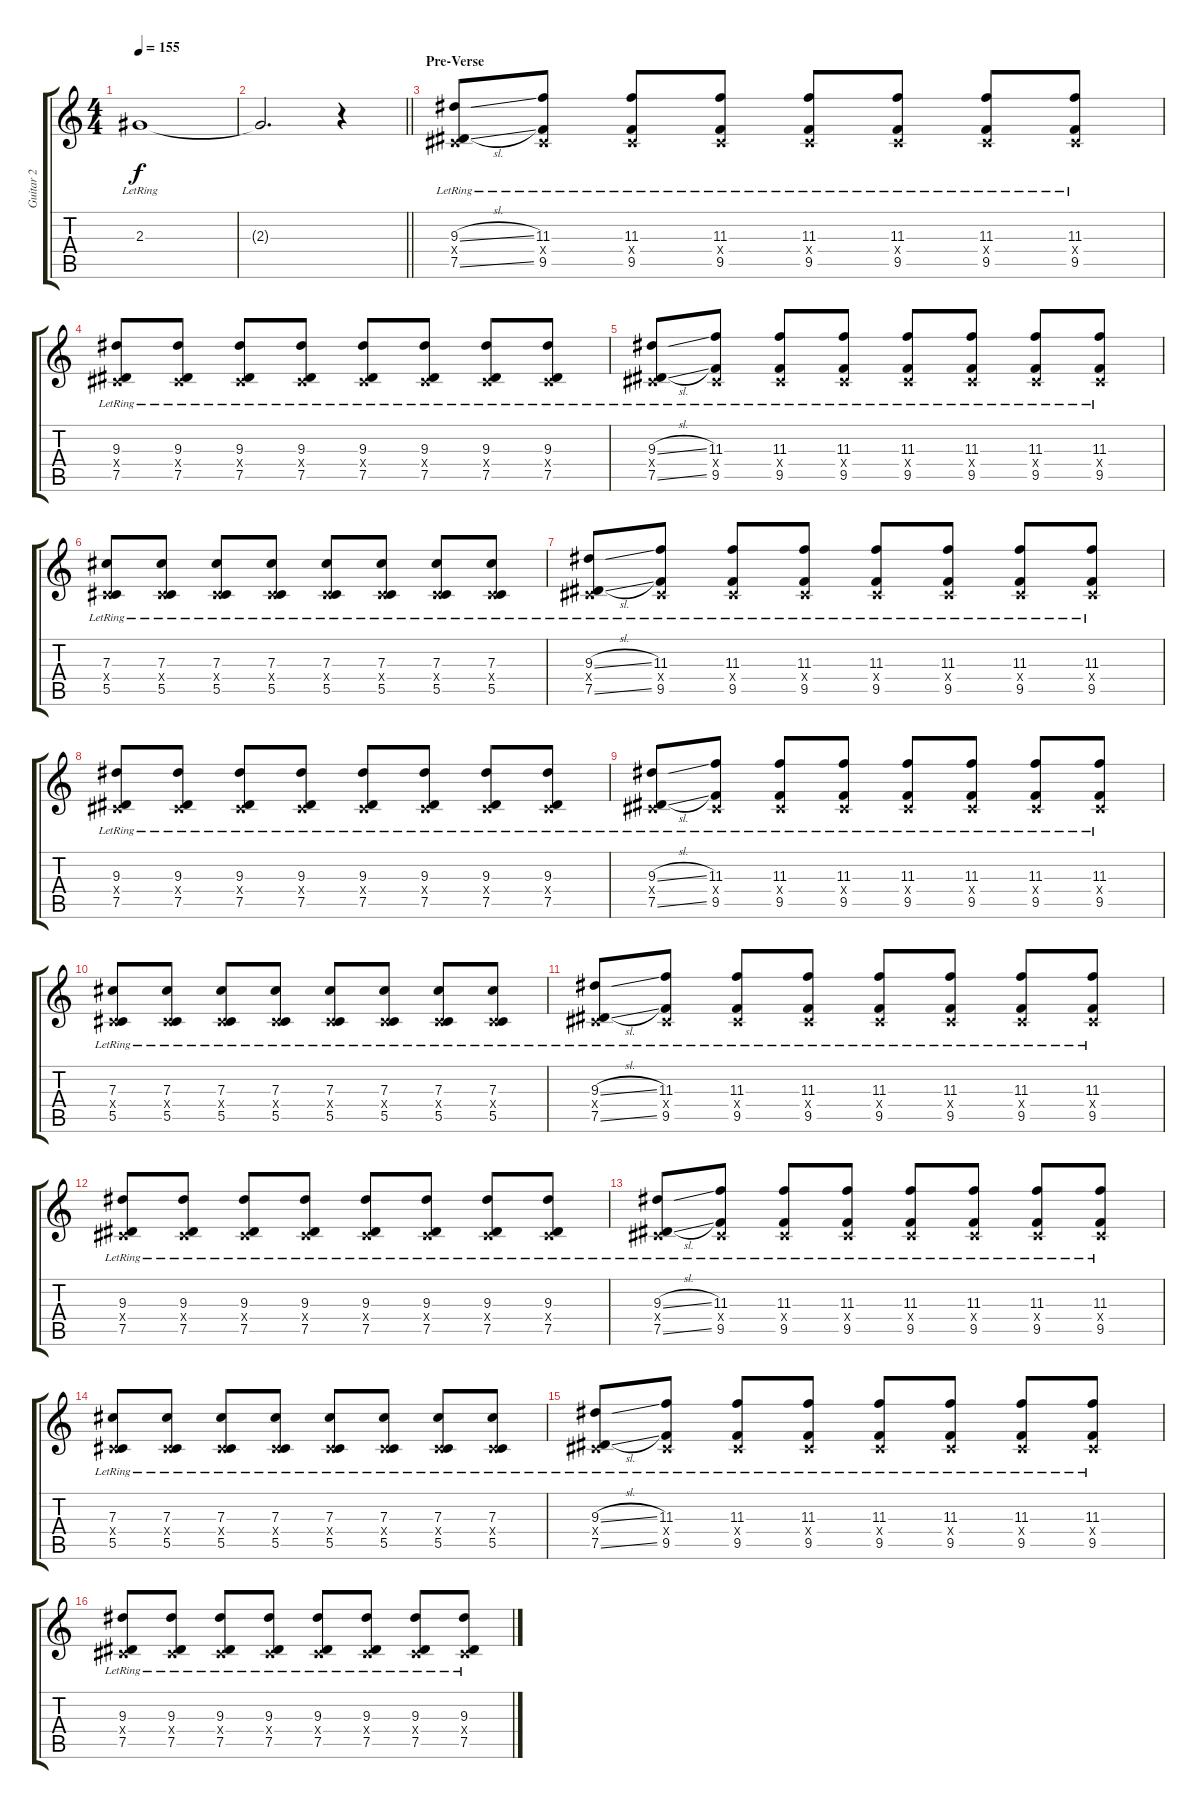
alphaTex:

\track ("Guitar 2" "Guitar 2") {instrument distortionguitar}
\staff {score tabs}
\tuning (Eb4 Bb3 Gb3 Db3 Ab2 Db2) {hide}
\ts (4 4)
\tempo 155
\clef g2
\ks c
2.3{lr}.1{dy f} |
\barLineRight lightlight
2.3{t}.2{d} r.4 |
\section ("" "Pre-Verse")
(9.3{sl lr} 0.4{x} 7.5{sl lr}).8 (11.3{lr} 0.4{x} 9.5{lr}).8 (11.3{lr} 0.4{x} 9.5{lr}).8 (11.3{lr} 0.4{x} 9.5{lr}).8 (11.3{lr} 0.4{x} 9.5{lr}).8 (11.3{lr} 0.4{x} 9.5{lr}).8 (11.3{lr} 0.4{x} 9.5{lr}).8 (11.3{lr} 0.4{x} 9.5{lr}).8 |
(9.3{lr} 0.4{x} 7.5{lr}).8 (9.3{lr} 0.4{x} 7.5{lr}).8 (9.3{lr} 0.4{x} 7.5{lr}).8 (9.3{lr} 0.4{x} 7.5{lr}).8 (9.3{lr} 0.4{x} 7.5{lr}).8 (9.3{lr} 0.4{x} 7.5{lr}).8 (9.3{lr} 0.4{x} 7.5{lr}).8 (9.3{lr} 0.4{x} 7.5{lr}).8 |
(9.3{sl lr} 0.4{x} 7.5{sl lr}).8 (11.3{lr} 0.4{x} 9.5{lr}).8 (11.3{lr} 0.4{x} 9.5{lr}).8 (11.3{lr} 0.4{x} 9.5{lr}).8 (11.3{lr} 0.4{x} 9.5{lr}).8 (11.3{lr} 0.4{x} 9.5{lr}).8 (11.3{lr} 0.4{x} 9.5{lr}).8 (11.3{lr} 0.4{x} 9.5{lr}).8 |
(7.3{lr} 0.4{x} 5.5{lr}).8 (7.3{lr} 0.4{x} 5.5{lr}).8 (7.3{lr} 0.4{x} 5.5{lr}).8 (7.3{lr} 0.4{x} 5.5{lr}).8 (7.3{lr} 0.4{x} 5.5{lr}).8 (7.3{lr} 0.4{x} 5.5{lr}).8 (7.3{lr} 0.4{x} 5.5{lr}).8 (7.3{lr} 0.4{x} 5.5{lr}).8 |
(9.3{sl lr} 0.4{x} 7.5{sl lr}).8 (11.3{lr} 0.4{x} 9.5{lr}).8 (11.3{lr} 0.4{x} 9.5{lr}).8 (11.3{lr} 0.4{x} 9.5{lr}).8 (11.3{lr} 0.4{x} 9.5{lr}).8 (11.3{lr} 0.4{x} 9.5{lr}).8 (11.3{lr} 0.4{x} 9.5{lr}).8 (11.3{lr} 0.4{x} 9.5{lr}).8 |
(9.3{lr} 0.4{x} 7.5{lr}).8 (9.3{lr} 0.4{x} 7.5{lr}).8 (9.3{lr} 0.4{x} 7.5{lr}).8 (9.3{lr} 0.4{x} 7.5{lr}).8 (9.3{lr} 0.4{x} 7.5{lr}).8 (9.3{lr} 0.4{x} 7.5{lr}).8 (9.3{lr} 0.4{x} 7.5{lr}).8 (9.3{lr} 0.4{x} 7.5{lr}).8 |
(9.3{sl lr} 0.4{x} 7.5{sl lr}).8 (11.3{lr} 0.4{x} 9.5{lr}).8 (11.3{lr} 0.4{x} 9.5{lr}).8 (11.3{lr} 0.4{x} 9.5{lr}).8 (11.3{lr} 0.4{x} 9.5{lr}).8 (11.3{lr} 0.4{x} 9.5{lr}).8 (11.3{lr} 0.4{x} 9.5{lr}).8 (11.3{lr} 0.4{x} 9.5{lr}).8 |
(7.3{lr} 0.4{x} 5.5{lr}).8 (7.3{lr} 0.4{x} 5.5{lr}).8 (7.3{lr} 0.4{x} 5.5{lr}).8 (7.3{lr} 0.4{x} 5.5{lr}).8 (7.3{lr} 0.4{x} 5.5{lr}).8 (7.3{lr} 0.4{x} 5.5{lr}).8 (7.3{lr} 0.4{x} 5.5{lr}).8 (7.3{lr} 0.4{x} 5.5{lr}).8 |
(9.3{sl lr} 0.4{x} 7.5{sl lr}).8 (11.3{lr} 0.4{x} 9.5{lr}).8 (11.3{lr} 0.4{x} 9.5{lr}).8 (11.3{lr} 0.4{x} 9.5{lr}).8 (11.3{lr} 0.4{x} 9.5{lr}).8 (11.3{lr} 0.4{x} 9.5{lr}).8 (11.3{lr} 0.4{x} 9.5{lr}).8 (11.3{lr} 0.4{x} 9.5{lr}).8 |
(9.3{lr} 0.4{x} 7.5{lr}).8 (9.3{lr} 0.4{x} 7.5{lr}).8 (9.3{lr} 0.4{x} 7.5{lr}).8 (9.3{lr} 0.4{x} 7.5{lr}).8 (9.3{lr} 0.4{x} 7.5{lr}).8 (9.3{lr} 0.4{x} 7.5{lr}).8 (9.3{lr} 0.4{x} 7.5{lr}).8 (9.3{lr} 0.4{x} 7.5{lr}).8 |
(9.3{sl lr} 0.4{x} 7.5{sl lr}).8 (11.3{lr} 0.4{x} 9.5{lr}).8 (11.3{lr} 0.4{x} 9.5{lr}).8 (11.3{lr} 0.4{x} 9.5{lr}).8 (11.3{lr} 0.4{x} 9.5{lr}).8 (11.3{lr} 0.4{x} 9.5{lr}).8 (11.3{lr} 0.4{x} 9.5{lr}).8 (11.3{lr} 0.4{x} 9.5{lr}).8 |
(7.3{lr} 0.4{x} 5.5{lr}).8 (7.3{lr} 0.4{x} 5.5{lr}).8 (7.3{lr} 0.4{x} 5.5{lr}).8 (7.3{lr} 0.4{x} 5.5{lr}).8 (7.3{lr} 0.4{x} 5.5{lr}).8 (7.3{lr} 0.4{x} 5.5{lr}).8 (7.3{lr} 0.4{x} 5.5{lr}).8 (7.3{lr} 0.4{x} 5.5{lr}).8 |
(9.3{sl lr} 0.4{x} 7.5{sl lr}).8 (11.3{lr} 0.4{x} 9.5{lr}).8 (11.3{lr} 0.4{x} 9.5{lr}).8 (11.3{lr} 0.4{x} 9.5{lr}).8 (11.3{lr} 0.4{x} 9.5{lr}).8 (11.3{lr} 0.4{x} 9.5{lr}).8 (11.3{lr} 0.4{x} 9.5{lr}).8 (11.3{lr} 0.4{x} 9.5{lr}).8 |
(9.3{lr} 0.4{x} 7.5{lr}).8 (9.3{lr} 0.4{x} 7.5{lr}).8 (9.3{lr} 0.4{x} 7.5{lr}).8 (9.3{lr} 0.4{x} 7.5{lr}).8 (9.3{lr} 0.4{x} 7.5{lr}).8 (9.3{lr} 0.4{x} 7.5{lr}).8 (9.3{lr} 0.4{x} 7.5{lr}).8 (9.3{lr} 0.4{x} 7.5{lr}).8
